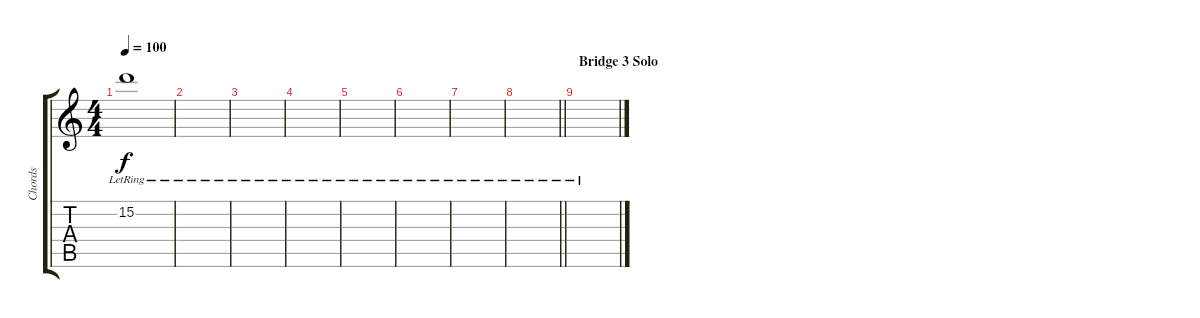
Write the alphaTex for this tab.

\track ("Chords" "Chords") {instrument overdrivenguitar}
\staff {score tabs}
\tuning (E4 B3 G3 D3 A2 E2) {hide}
\ts (4 4)
\tempo 100
\clef g2
\ks c
15.2{lr}.1{dy f} |
|
|
|
|
|
|
\barLineRight lightlight
|
\section ("" "Bridge 3 Solo")
